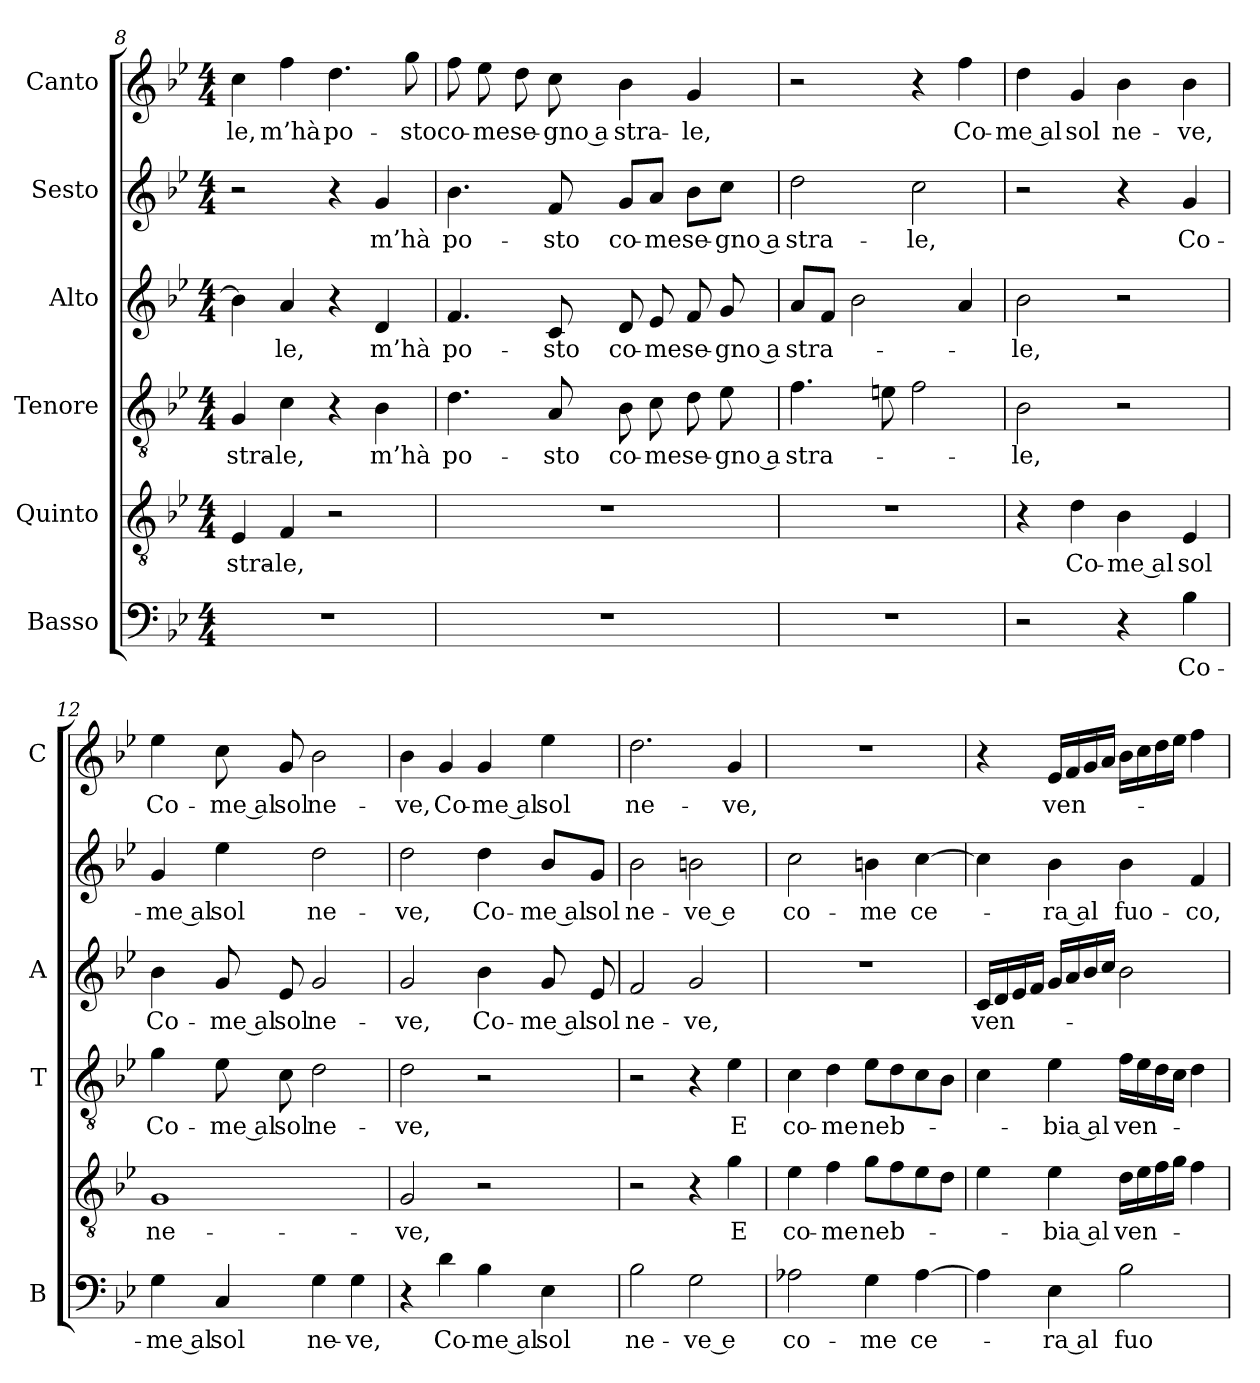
**kern	**text	**kern	**text	**kern	**text	**kern	**text	**kern	**text	**kern	**text
*part6	*part6	*part5	*part5	*part4	*part4	*part3	*part3	*part2	*part2	*part1	*part1
*staff6	*staff6	*staff5	*staff5	*staff4	*staff4	*staff3	*staff3	*staff2	*staff2	*staff1	*staff1
*I"Basso	*	*I"Quinto	*	*I"Tenore	*	*I"Alto	*	*I"Sesto	*	*I"Canto	*
*I'B	*	*	*	*I'T	*	*I'A	*	*	*	*I'C	*
*clefF4	*	*clefGv2	*	*clefGv2	*	*clefG2	*	*clefG2	*	*clefG2	*
*k[b-e-]	*	*k[b-e-]	*	*k[b-e-]	*	*k[b-e-]	*	*k[b-e-]	*	*k[b-e-]	*
*B-:	*	*B-:	*	*B-:	*	*B-:	*	*B-:	*	*B-:	*
*M4/4	*	*M4/4	*	*M4/4	*	*M4/4	*	*M4/4	*	*M4/4	*
=8	=8	=8	=8	=8	=8	=8	=8	=8	=8	=8	=8
!	!	!	!LO:LY:b	!	!LO:LY:b	!	!	!	!	!	!LO:LY:b
1r	.	4E-/	stra-	4G/	stra-	4b-\]	.	2r	.	4cc\	-le,
!	!	!	!LO:LY:b	!	!LO:LY:b	!	!LO:LY:b	!	!	!	!LO:LY:b
.	.	4F/	-le,	4c\	-le,	4a/	-le,	.	.	4ff\	m’hà
!	!	!	!	!	!	!	!	!	!	!	!LO:LY:b
.	.	2r	.	4r	.	4r	.	4r	.	4.dd\	po-
!	!	!	!	!	!LO:LY:b	!	!LO:LY:b	!	!LO:LY:b	!	!
.	.	.	.	4B-\	m’hà	4d/	m’hà	4g/	m’hà	.	.
!	!	!	!	!	!	!	!	!	!	!	!LO:LY:b
.	.	.	.	.	.	.	.	.	.	8gg\	-sto
=9	=9	=9	=9	=9	=9	=9	=9	=9	=9	=9	=9
!	!	!	!	!	!LO:LY:b	!	!LO:LY:b	!	!LO:LY:b	!	!LO:LY:b
1r	.	1r	.	4.d\	po-	4.f/	po-	4.b-\	po-	8ff\	co-
!	!	!	!	!	!	!	!	!	!	!	!LO:LY:b
.	.	.	.	.	.	.	.	.	.	8ee-\	-me
!	!	!	!	!	!	!	!	!	!	!	!LO:LY:b
.	.	.	.	.	.	.	.	.	.	8dd\	se-
!	!	!	!	!	!LO:LY:b	!	!LO:LY:b	!	!LO:LY:b	!	!LO:LY:b
.	.	.	.	8A/	-sto	8c/	-sto	8f/	-sto	8cc\	-gno a
!	!	!	!	!	!LO:LY:b	!	!LO:LY:b	!	!LO:LY:b	!	!LO:LY:b
.	.	.	.	8B-\	co-	8d/	co-	8g/L	co-	4b-\	stra-
!	!	!	!	!	!LO:LY:b	!	!LO:LY:b	!	!LO:LY:b	!	!
.	.	.	.	8c\	-me	8e-/	-me	8a/J	-me	.	.
!	!	!	!	!	!LO:LY:b	!	!LO:LY:b	!	!LO:LY:b	!	!LO:LY:b
.	.	.	.	8d\	se-	8f/	se-	8b-\L	se-	4g/	-le,
!	!	!	!	!	!LO:LY:b	!	!LO:LY:b	!	!LO:LY:b	!	!
.	.	.	.	8e-\	-gno a	8g/	-gno a	8cc\J	-gno a	.	.
=10	=10	=10	=10	=10	=10	=10	=10	=10	=10	=10	=10
!	!	!	!	!	!LO:LY:b	!	!LO:LY:b	!	!LO:LY:b	!	!
1r	.	1r	.	4.f\	stra-	8a/L	stra-	2dd\	stra-	2r	.
.	.	.	.	.	.	8f/J	.	.	.	.	.
.	.	.	.	.	.	2b-\	.	.	.	.	.
.	.	.	.	8en\	.	.	.	.	.	.	.
!	!	!	!	!	!	!	!	!	!LO:LY:b	!	!
.	.	.	.	2f\	.	.	.	2cc\	-le,	4r	.
!	!	!	!	!	!	!	!	!	!	!	!LO:LY:b
.	.	.	.	.	.	4a/	.	.	.	4ff\	Co-
=11	=11	=11	=11	=11	=11	=11	=11	=11	=11	=11	=11
!	!	!	!	!	!LO:LY:b	!	!LO:LY:b	!	!	!	!LO:LY:b
2r	.	4r	.	2B-\	-le,	2b-\	-le,	2r	.	4dd\	-me al
!	!	!	!LO:LY:b	!	!	!	!	!	!	!	!LO:LY:b
.	.	4d\	Co-	.	.	.	.	.	.	4g/	sol
!	!	!	!LO:LY:b	!	!	!	!	!	!	!	!LO:LY:b
4r	.	4B-\	-me al	2r	.	2r	.	4r	.	4b-\	ne-
!	!LO:LY:b	!	!LO:LY:b	!	!	!	!	!	!LO:LY:b	!	!LO:LY:b
4B-\	Co-	4E-/	sol	.	.	.	.	4g/	Co-	4b-\	-ve,
!!LO:LB:g=z
=12	=12	=12	=12	=12	=12	=12	=12	=12	=12	=12	=12
!	!LO:LY:b	!	!LO:LY:b	!	!LO:LY:b	!	!LO:LY:b	!	!LO:LY:b	!	!LO:LY:b
4G\	-me al	1G	ne-	4g\	Co-	4b-\	Co-	4g/	-me al	4ee-\	Co-
!	!LO:LY:b	!	!	!	!LO:LY:b	!	!LO:LY:b	!	!LO:LY:b	!	!LO:LY:b
4C/	sol	.	.	8e-\	-me al	8g/	-me al	4ee-\	sol	8cc\	-me al
!	!	!	!	!	!LO:LY:b	!	!LO:LY:b	!	!	!	!LO:LY:b
.	.	.	.	8c\	sol	8e-/	sol	.	.	8g/	sol
!	!LO:LY:b	!	!	!	!LO:LY:b	!	!LO:LY:b	!	!LO:LY:b	!	!LO:LY:b
4G\	ne-	.	.	2d\	ne-	2g/	ne-	2dd\	ne-	2b-\	ne-
!	!LO:LY:b	!	!	!	!	!	!	!	!	!	!
4G\	-ve,	.	.	.	.	.	.	.	.	.	.
=13	=13	=13	=13	=13	=13	=13	=13	=13	=13	=13	=13
!	!	!	!LO:LY:b	!	!LO:LY:b	!	!LO:LY:b	!	!LO:LY:b	!	!LO:LY:b
4r	.	2G/	-ve,	2d\	-ve,	2g/	-ve,	2dd\	-ve,	4b-\	-ve,
!	!LO:LY:b	!	!	!	!	!	!	!	!	!	!LO:LY:b
4d\	Co-	.	.	.	.	.	.	.	.	4g/	Co-
!	!LO:LY:b	!	!	!	!	!	!LO:LY:b	!	!LO:LY:b	!	!LO:LY:b
4B-\	-me al	2r	.	2r	.	4b-\	Co-	4dd\	Co-	4g/	-me al
!	!LO:LY:b	!	!	!	!	!	!LO:LY:b	!	!LO:LY:b	!	!LO:LY:b
4E-\	sol	.	.	.	.	8g/	-me al	8b-/L	-me al	4ee-\	sol
!	!	!	!	!	!	!	!LO:LY:b	!	!LO:LY:b	!	!
.	.	.	.	.	.	8e-/	sol	8g/J	sol	.	.
=14	=14	=14	=14	=14	=14	=14	=14	=14	=14	=14	=14
!	!LO:LY:b	!	!	!	!	!	!LO:LY:b	!	!LO:LY:b	!	!LO:LY:b
2B-\	ne-	2r	.	2r	.	2f/	ne-	2b-\	ne-	2.dd\	ne-
!	!LO:LY:b	!	!	!	!	!	!LO:LY:b	!	!LO:LY:b	!	!
2G\	-ve e	4r	.	4r	.	2g/	-ve,	2bn\	-ve e	.	.
!	!	!	!LO:LY:b	!	!LO:LY:b	!	!	!	!	!	!LO:LY:b
.	.	4g\	E	4e-\	E	.	.	.	.	4g/	-ve,
=15	=15	=15	=15	=15	=15	=15	=15	=15	=15	=15	=15
!	!LO:LY:b	!	!LO:LY:b	!	!LO:LY:b	!	!	!	!LO:LY:b	!	!
2A-X\	co-	4e-\	co-	4c\	co-	1r	.	2cc\	co-	1r	.
!	!	!	!LO:LY:b	!	!LO:LY:b	!	!	!	!	!	!
.	.	4f\	-me	4d\	-me	.	.	.	.	.	.
!	!LO:LY:b	!	!LO:LY:b	!	!LO:LY:b	!	!	!	!LO:LY:b	!	!
4G\	-me	8g\L	neb-	8e-\L	neb-	.	.	4bn\	-me	.	.
.	.	8f\	.	8d\	.	.	.	.	.	.	.
!	!LO:LY:b	!	!	!	!	!	!	!	!LO:LY:b	!	!
[4A-\	ce-	8e-\	.	8c\	.	.	.	[4cc\	ce-	.	.
.	.	8d\J	.	8B-\J	.	.	.	.	.	.	.
=16	=16	=16	=16	=16	=16	=16	=16	=16	=16	=16	=16
!	!	!	!	!	!	!	!LO:LY:b	!	!	!	!
4A-\]	.	4e-\	.	4c\	.	16c/LL	ven-	4cc\]	.	4r	.
.	.	.	.	.	.	16d/	.	.	.	.	.
.	.	.	.	.	.	16e-/	.	.	.	.	.
.	.	.	.	.	.	16f/JJ	.	.	.	.	.
!	!LO:LY:b	!	!LO:LY:b	!	!LO:LY:b	!	!	!	!LO:LY:b	!	!LO:LY:b
4E-\	-ra al	4e-\	-bia al	4e-\	-bia al	16g/LL	.	4b-\	-ra al	16e-/LL	ven-
.	.	.	.	.	.	16a/	.	.	.	16f/	.
.	.	.	.	.	.	16b-/	.	.	.	16g/	.
.	.	.	.	.	.	16cc/JJ	.	.	.	16a/JJ	.
!	!LO:LY:b	!	!LO:LY:b	!	!LO:LY:b	!	!	!	!LO:LY:b	!	!
2B-\	fuo-	16d\LL	ven-	16f\LL	ven-	2b-\	.	4b-\	fuo-	16b-\LL	.
.	.	16e-\	.	16e-\	.	.	.	.	.	16cc\	.
.	.	16f\	.	16d\	.	.	.	.	.	16dd\	.
.	.	16g\JJ	.	16c\JJ	.	.	.	.	.	16ee-\JJ	.
!	!	!	!	!	!	!	!	!	!LO:LY:b	!	!
.	.	4f\	.	4d\	.	.	.	4f/	-co,	4ff\	.
=	=	=	=	=	=	=	=	=	=	=	=
*-	*-	*-	*-	*-	*-	*-	*-	*-	*-	*-	*-
